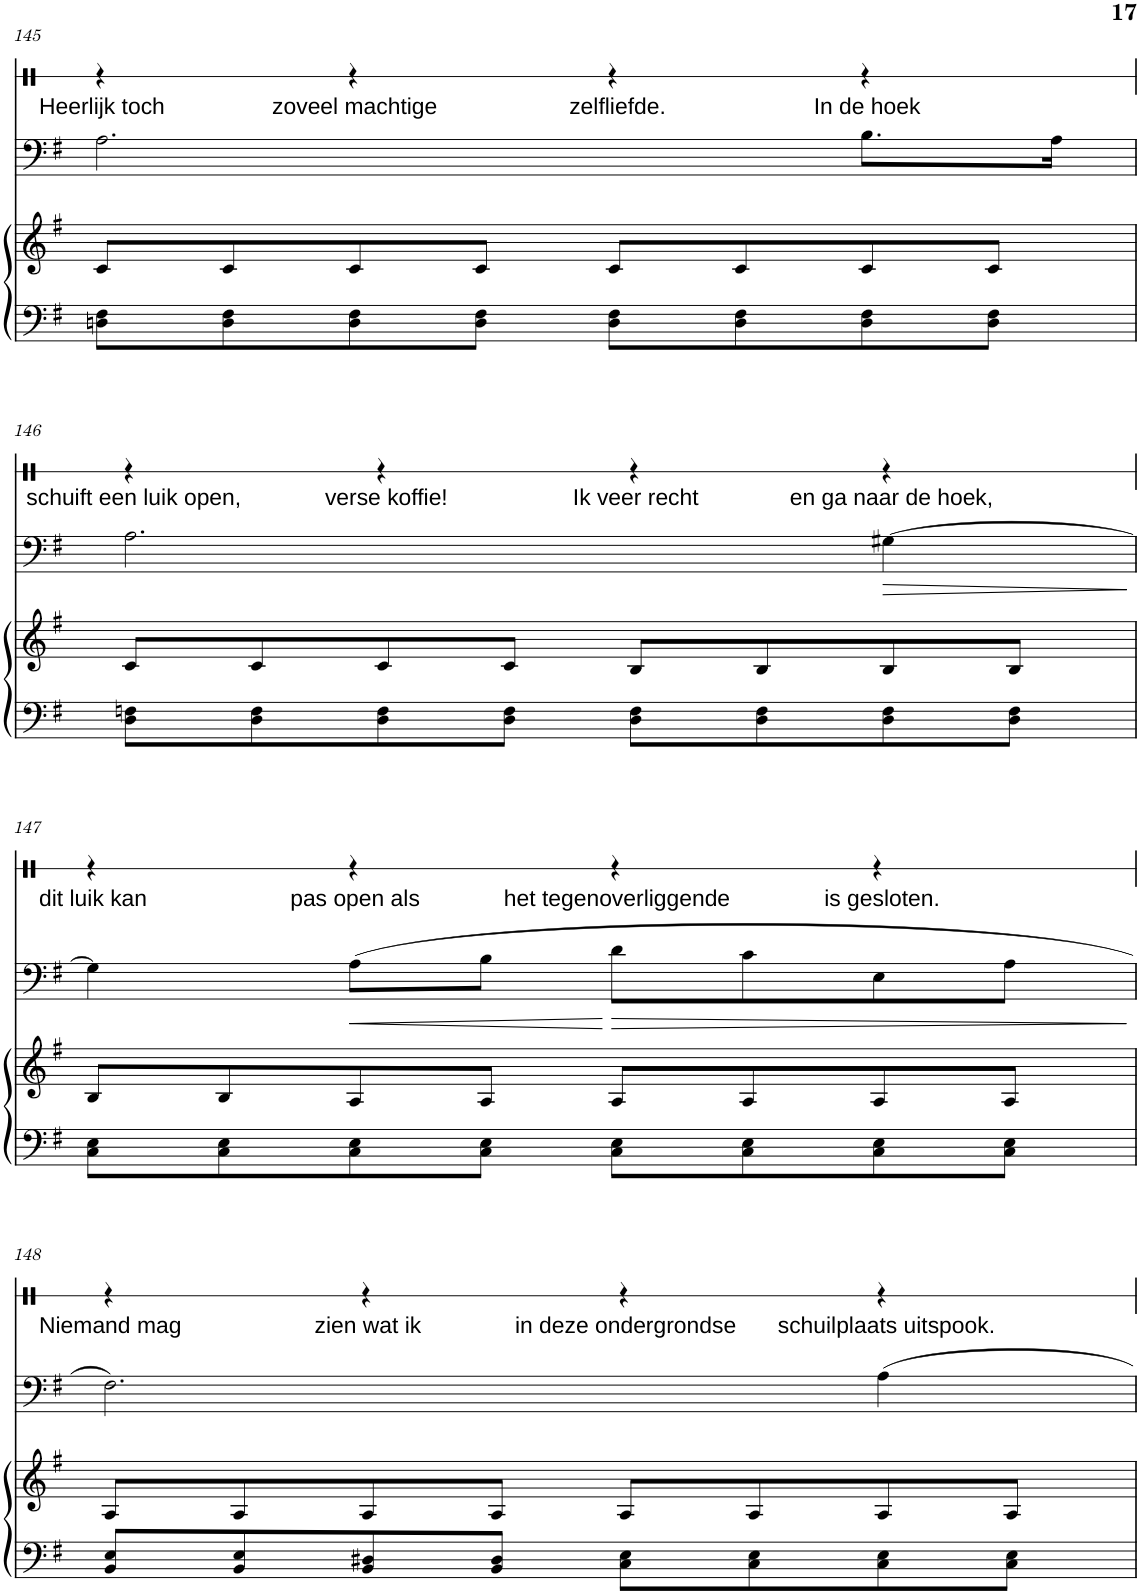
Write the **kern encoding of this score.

**kern	**kern	**kern	**dynam	**kern	**text
*part3	*part3	*part2	*part2	*part1	*part1
*staff4	*staff3	*staff2	*staff2	*staff1	*staff1
*I"Piano	*	*I"Cello	*	*I"Verteller	*
*I'Pno	*	*	*	*	*
!!LO:PB:g=z
*clefF4	*clefG2	*clefF4	*	*clefX	*
*k[f#]	*k[f#]	*k[f#]	*	*k[]	*
*M4/4	*M4/4	*M4/4	*	*M4/4	*
=145	=145	=145	=145	=145	=145
!	!	!	!	!	!LO:LY:b
8Dn\ 8F#\L	8c/L	2.A\	.	4r	Heerlijk toch
8D\ 8F#\	8c/	.	.	.	.
!	!	!	!	!	!LO:LY:b
8D\ 8F#\	8c/	.	.	4r	zoveel machtige
8D\ 8F#\J	8c/J	.	.	.	.
!	!	!	!	!	!LO:LY:b
8D\ 8F#\L	8c/L	.	.	4r	zelfliefde.
8D\ 8F#\	8c/	.	.	.	.
!	!	!	!	!	!LO:LY:b
8D\ 8F#\	8c/	8.B\L	.	4r	In de hoek
8D\ 8F#\J	8c/J	.	.	.	.
.	.	16A\Jk	.	.	.
!!LO:LB:g=z
=146	=146	=146	=146	=146	=146
!	!	!	!	!	!LO:LY:b
8D\ 8Fn\L	8c/L	2.A\	.	4r	schuift een luik open,
8D\ 8F\	8c/	.	.	.	.
!	!	!	!	!	!LO:LY:b
8D\ 8F\	8c/	.	.	4r	verse koffie!
8D\ 8F\J	8c/J	.	.	.	.
!	!	!	!	!	!LO:LY:b
8D\ 8F\L	8B/L	.	.	4r	Ik veer recht
8D\ 8F\	8B/	.	.	.	.
!	!	!	!LO:HP:b	!	!LO:LY:b
8D\ 8F\	8B/	[4G#X\	>	4r	en ga naar de hoek,
8D\ 8F\J	8B/J	.	.	.	.
.	.	.	]	.	.
!!LO:LB:g=z
=147	=147	=147	=147	=147	=147
!	!	!	!	!	!LO:LY:b
8C\ 8E\L	8B/L	4G#\]	.	4r	dit luik kan
8C\ 8E\	8B/	.	.	.	.
!	!	!	!LO:HP:b	!	!LO:LY:b
8C\ 8E\	8A/	(8A\L	<	4r	pas open als
8C\ 8E\J	8A/J	8B\J	.	.	.
!	!	!	!LO:HP:n=1:b	!	!LO:LY:b
8C\ 8E\L	8A/L	8d\L	[ >	4r	het tegenoverliggende
8C\ 8E\	8A/	8c\	.	.	.
!	!	!	!	!	!LO:LY:b
8C\ 8E\	8A/	8E\	.	4r	is gesloten.
8C\ 8E\J	8A/J	8A\J	.	.	.
.	.	.	]	.	.
!!LO:LB:g=z
=148	=148	=148	=148	=148	=148
!	!	!	!	!	!LO:LY:b
8BB/ 8E/L	8A/L	2.F#\)	.	4r	Niemand mag
8BB/ 8E/	8A/	.	.	.	.
!	!	!	!	!	!LO:LY:b
8BB/ 8D#X/	8A/	.	.	4r	zien wat ik
8BB/ 8D#/J	8A/J	.	.	.	.
!	!	!	!	!	!LO:LY:b
8C\ 8E\L	8A/L	.	.	4r	in deze ondergrondse
8C\ 8E\	8A/	.	.	.	.
!	!	!	!	!	!LO:LY:b
8C\ 8E\	8A/	4A\	.	4r	schuilplaats uitspook.
8C\ 8E\J	8A/J	.	.	.	.
=	=	=	=	=	=
*-	*-	*-	*-	*-	*-
